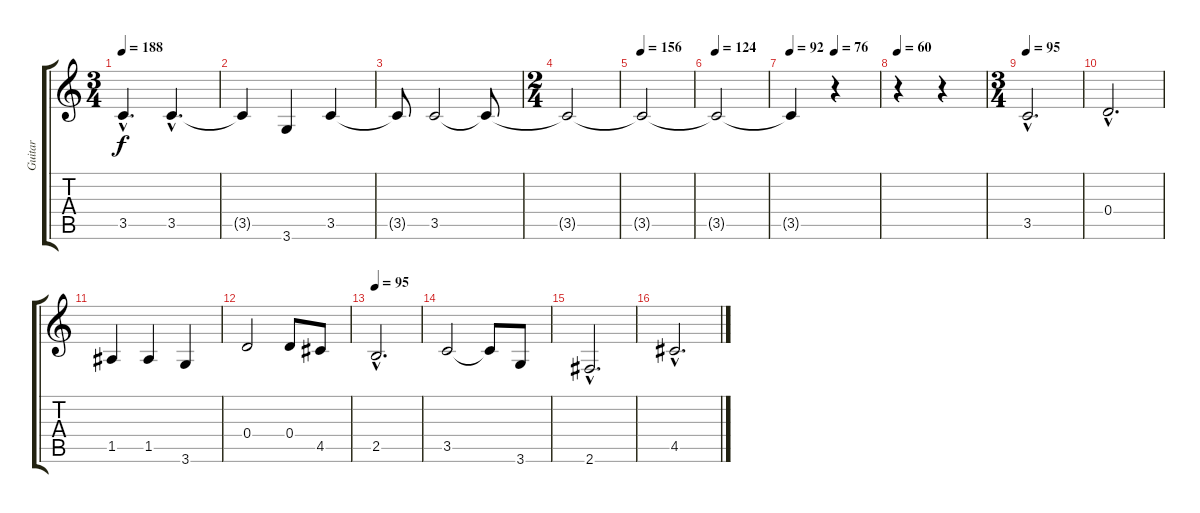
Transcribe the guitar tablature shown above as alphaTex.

\track ("Guitar" "Guitar") {instrument distortionguitar}
\staff {score tabs}
\tuning (E4 B3 G3 D3 A2 E2) {hide}
\ts (3 4)
\tempo 188
\clef g2
\ks c
3.5{hac}.4{d dy f} 3.5{hac}.4{d} |
3.5{t}.4 3.6.4 3.5.4 |
3.5{t}.8 3.5.2 3.5{t}.8 |
\ts (2 4)
3.5{t}.2 |
\tempo 156
3.5{t}.2 |
\tempo 124
3.5{t}.2 |
\tempo 92
\tempo (76 0.5)
3.5{t}.4 r.4 |
\tempo 60
r.4 r.4 |
\ts (3 4)
\tempo 95
3.5{hac}.2{d} |
0.4{hac}.2{d} |
1.5.4 1.5.4 3.6.4 |
0.4.2 0.4.8 4.5.8 |
\tempo 95
2.5{hac}.2{d} |
3.5.2 3.5{t}.8 3.6.8 |
2.6{hac}.2{d} |
4.5{hac}.2{d}
